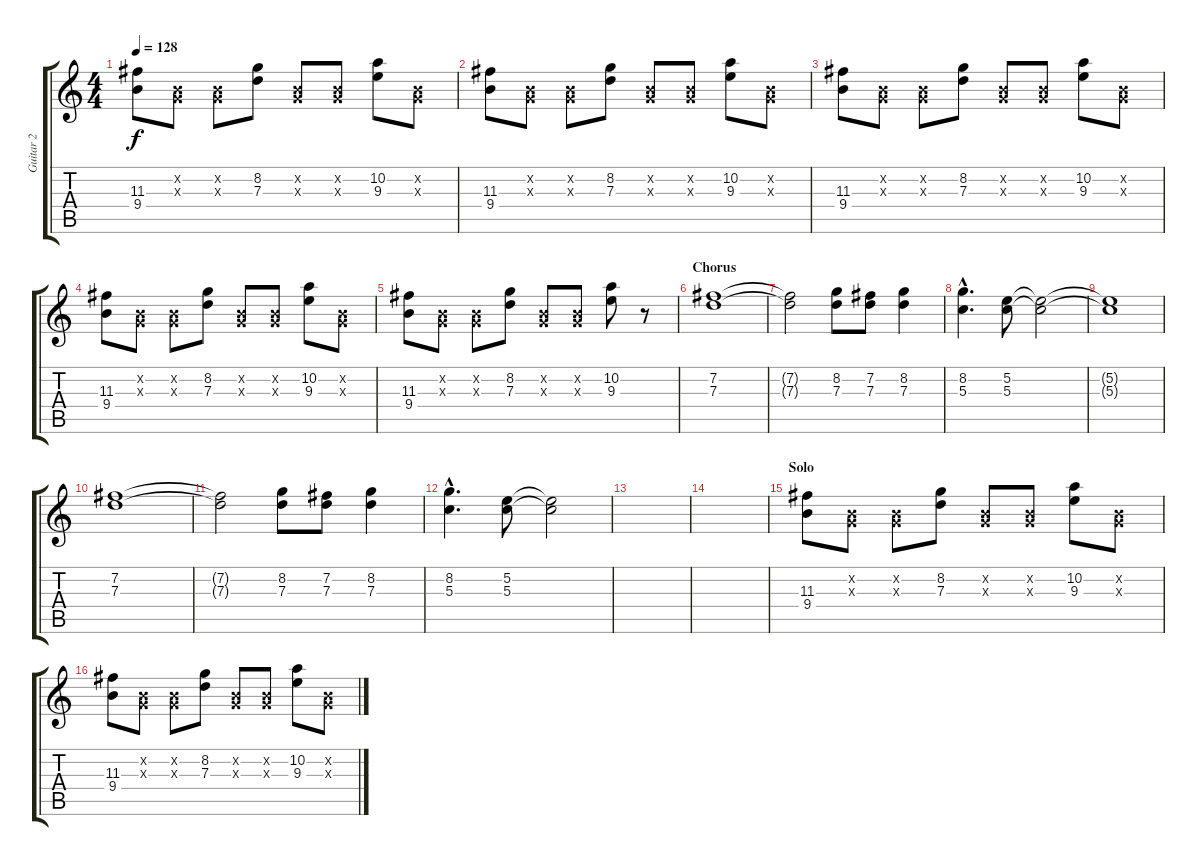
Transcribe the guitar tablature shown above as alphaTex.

\track ("Guitar 2" "Guitar 2") {instrument distortionguitar}
\staff {score tabs}
\tuning (E4 B3 G3 D3 A2 E2) {hide}
\ts (4 4)
\tempo 128
\clef g2
\ks c
(11.3 9.4).8{dy f} (0.2{x} 0.3{x}).8 (0.2{x} 0.3{x}).8 (8.2 7.3).8 (0.2{x} 0.3{x}).8 (0.2{x} 0.3{x}).8 (10.2 9.3).8 (0.2{x} 0.3{x}).8 |
(11.3 9.4).8 (0.2{x} 0.3{x}).8 (0.2{x} 0.3{x}).8 (8.2 7.3).8 (0.2{x} 0.3{x}).8 (0.2{x} 0.3{x}).8 (10.2 9.3).8 (0.2{x} 0.3{x}).8 |
(11.3 9.4).8 (0.2{x} 0.3{x}).8 (0.2{x} 0.3{x}).8 (8.2 7.3).8 (0.2{x} 0.3{x}).8 (0.2{x} 0.3{x}).8 (10.2 9.3).8 (0.2{x} 0.3{x}).8 |
(11.3 9.4).8 (0.2{x} 0.3{x}).8 (0.2{x} 0.3{x}).8 (8.2 7.3).8 (0.2{x} 0.3{x}).8 (0.2{x} 0.3{x}).8 (10.2 9.3).8 (0.2{x} 0.3{x}).8 |
(11.3 9.4).8 (0.2{x} 0.3{x}).8 (0.2{x} 0.3{x}).8 (8.2 7.3).8 (0.2{x} 0.3{x}).8 (0.2{x} 0.3{x}).8 (10.2 9.3).8 r.8 |
\section ("" "Chorus")
(7.2 7.3).1{volume 12} |
(7.2{t} 7.3{t}).2 (8.2 7.3).8 (7.2 7.3).8 (8.2 7.3).4 |
(8.2{hac} 5.3{hac}).4{d} (5.2 5.3).8 (5.2{t} 5.3{t}).2 |
(5.2{t} 5.3{t}).1 |
(7.2 7.3).1 |
(7.2{t} 7.3{t}).2 (8.2 7.3).8 (7.2 7.3).8 (8.2 7.3).4 |
(8.2{hac} 5.3{hac}).4{d} (5.2 5.3).8 (5.2{t} 5.3{t}).2 |
|
|
\section ("" "Solo")
(11.3 9.4).8{volume 8} (0.2{x} 0.3{x}).8 (0.2{x} 0.3{x}).8 (8.2 7.3).8 (0.2{x} 0.3{x}).8 (0.2{x} 0.3{x}).8 (10.2 9.3).8 (0.2{x} 0.3{x}).8 |
(11.3 9.4).8 (0.2{x} 0.3{x}).8 (0.2{x} 0.3{x}).8 (8.2 7.3).8 (0.2{x} 0.3{x}).8 (0.2{x} 0.3{x}).8 (10.2 9.3).8 (0.2{x} 0.3{x}).8
